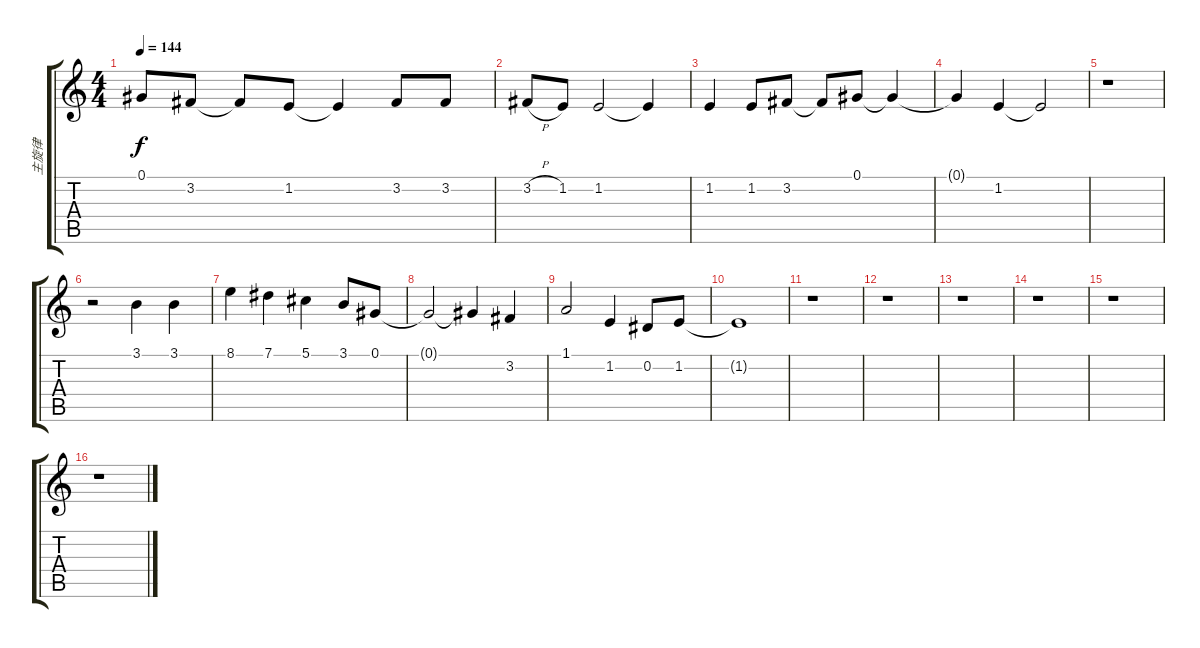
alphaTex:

\track ("主旋律" "主旋律") {instrument vibraphone}
\staff {score tabs}
\tuning (Ab4 Eb4 B3 Gb3 Db3 Ab2) {hide}
\ts (4 4)
\tempo 144
\clef g2
\ks c
0.1.8{dy f} 3.2.8 3.2{t}.8 1.2.8 1.2{t}.4 3.2.8 3.2.8 |
3.2{h}.8 1.2.8 1.2.2 1.2{t}.4 |
1.2.4 1.2.8 3.2.8 3.2{t}.8 0.1.8 0.1{t}.4 |
0.1{t}.4 1.2.4 1.2{t}.2 |
r.1 |
r.2 3.1.4 3.1.4 |
8.1.4 7.1.4 5.1.4 3.1.8 0.1.8 |
0.1{t}.2 0.1{t}.4 3.2.4 |
1.1.2 1.2.4 0.2.8 1.2.8 |
1.2{t}.1 |
r.1 |
r.1 |
r.1 |
r.1 |
r.1 |
r.1
